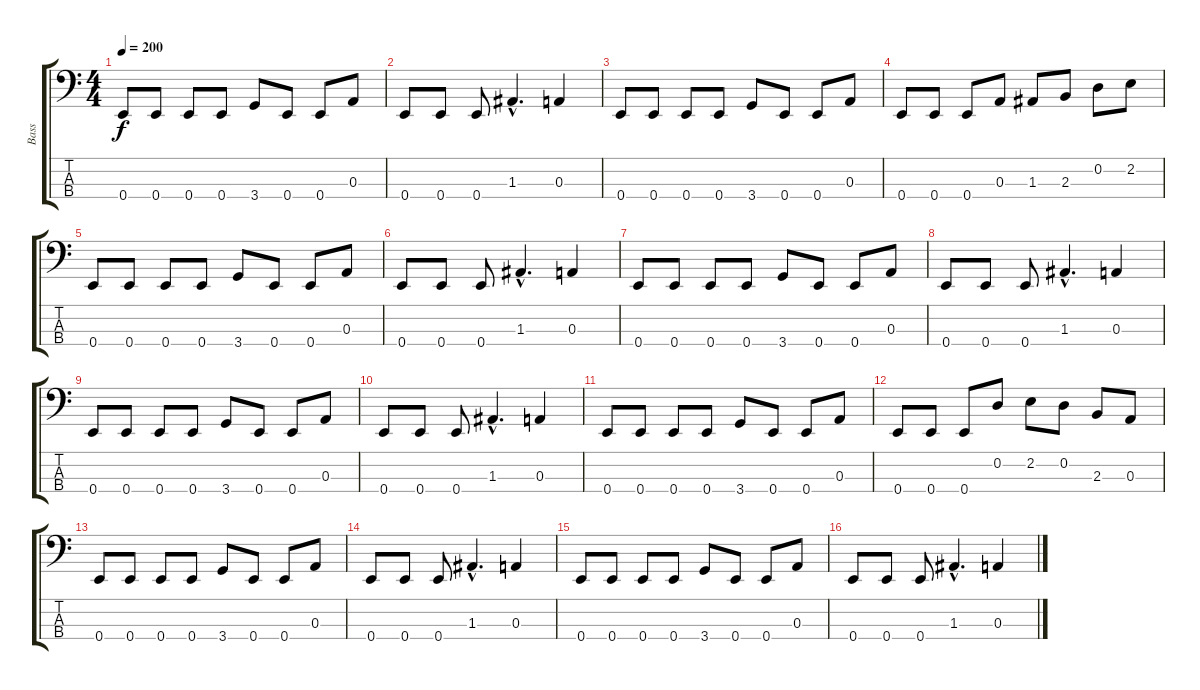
\track ("Bass" "Bass") {instrument electricbassfinger}
\staff {score tabs}
\tuning (G2 D2 A1 E1) {hide}
\ts (4 4)
\tempo 200
\clef f4
\ks c
0.4.8{dy f} 0.4.8 0.4.8 0.4.8 3.4.8 0.4.8 0.4.8 0.3.8 |
0.4.8 0.4.8 0.4.8 1.3{hac}.4{d} 0.3.4 |
0.4.8 0.4.8 0.4.8 0.4.8 3.4.8 0.4.8 0.4.8 0.3.8 |
0.4.8 0.4.8 0.4.8 0.3.8 1.3.8 2.3.8 0.2.8 2.2.8 |
0.4.8 0.4.8 0.4.8 0.4.8 3.4.8 0.4.8 0.4.8 0.3.8 |
0.4.8 0.4.8 0.4.8 1.3{hac}.4{d} 0.3.4 |
0.4.8 0.4.8 0.4.8 0.4.8 3.4.8 0.4.8 0.4.8 0.3.8 |
0.4.8 0.4.8 0.4.8 1.3{hac}.4{d} 0.3.4 |
0.4.8 0.4.8 0.4.8 0.4.8 3.4.8 0.4.8 0.4.8 0.3.8 |
0.4.8 0.4.8 0.4.8 1.3{hac}.4{d} 0.3.4 |
0.4.8 0.4.8 0.4.8 0.4.8 3.4.8 0.4.8 0.4.8 0.3.8 |
0.4.8 0.4.8 0.4.8 0.2.8 2.2.8 0.2.8 2.3.8 0.3.8 |
0.4.8 0.4.8 0.4.8 0.4.8 3.4.8 0.4.8 0.4.8 0.3.8 |
0.4.8 0.4.8 0.4.8 1.3{hac}.4{d} 0.3.4 |
0.4.8 0.4.8 0.4.8 0.4.8 3.4.8 0.4.8 0.4.8 0.3.8 |
0.4.8 0.4.8 0.4.8 1.3{hac}.4{d} 0.3.4
